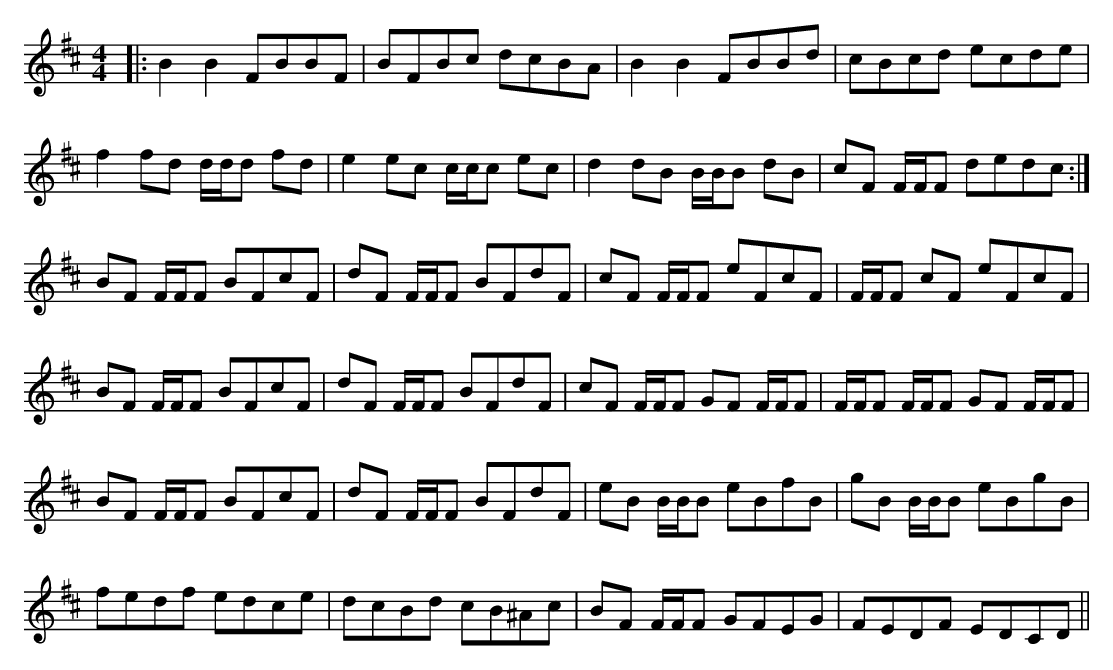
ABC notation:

X:1
M:4/4
K:Bmin
|:B2B2 FBBF|BFBc dcBA|B2B2 FBBd|cBcd ecde|
f2fd d/2d/2d fd|e2ec c/2c/2c ec|d2dB B/2B/2B dB|cF F/2F/2F dedc:|
BF F/2F/2F BFcF|dF F/2F/2F BFdF|cF F/2F/2F eFcF|F/2F/2F cF eFcF|
BF F/2F/2F BFcF|dF F/2F/2F BFdF|cF F/2F/2F GF F/2F/2F|F/2F/2F F/2F/2F GF F/2F/2F|
BF F/2F/2F BFcF|dF F/2F/2F BFdF|eB B/2B/2B eBfB|gB B/2B/2B eBgB|
fedf edce|dcBd cB^Ac|BF F/2F/2F GFEG|FEDF EDCD||
